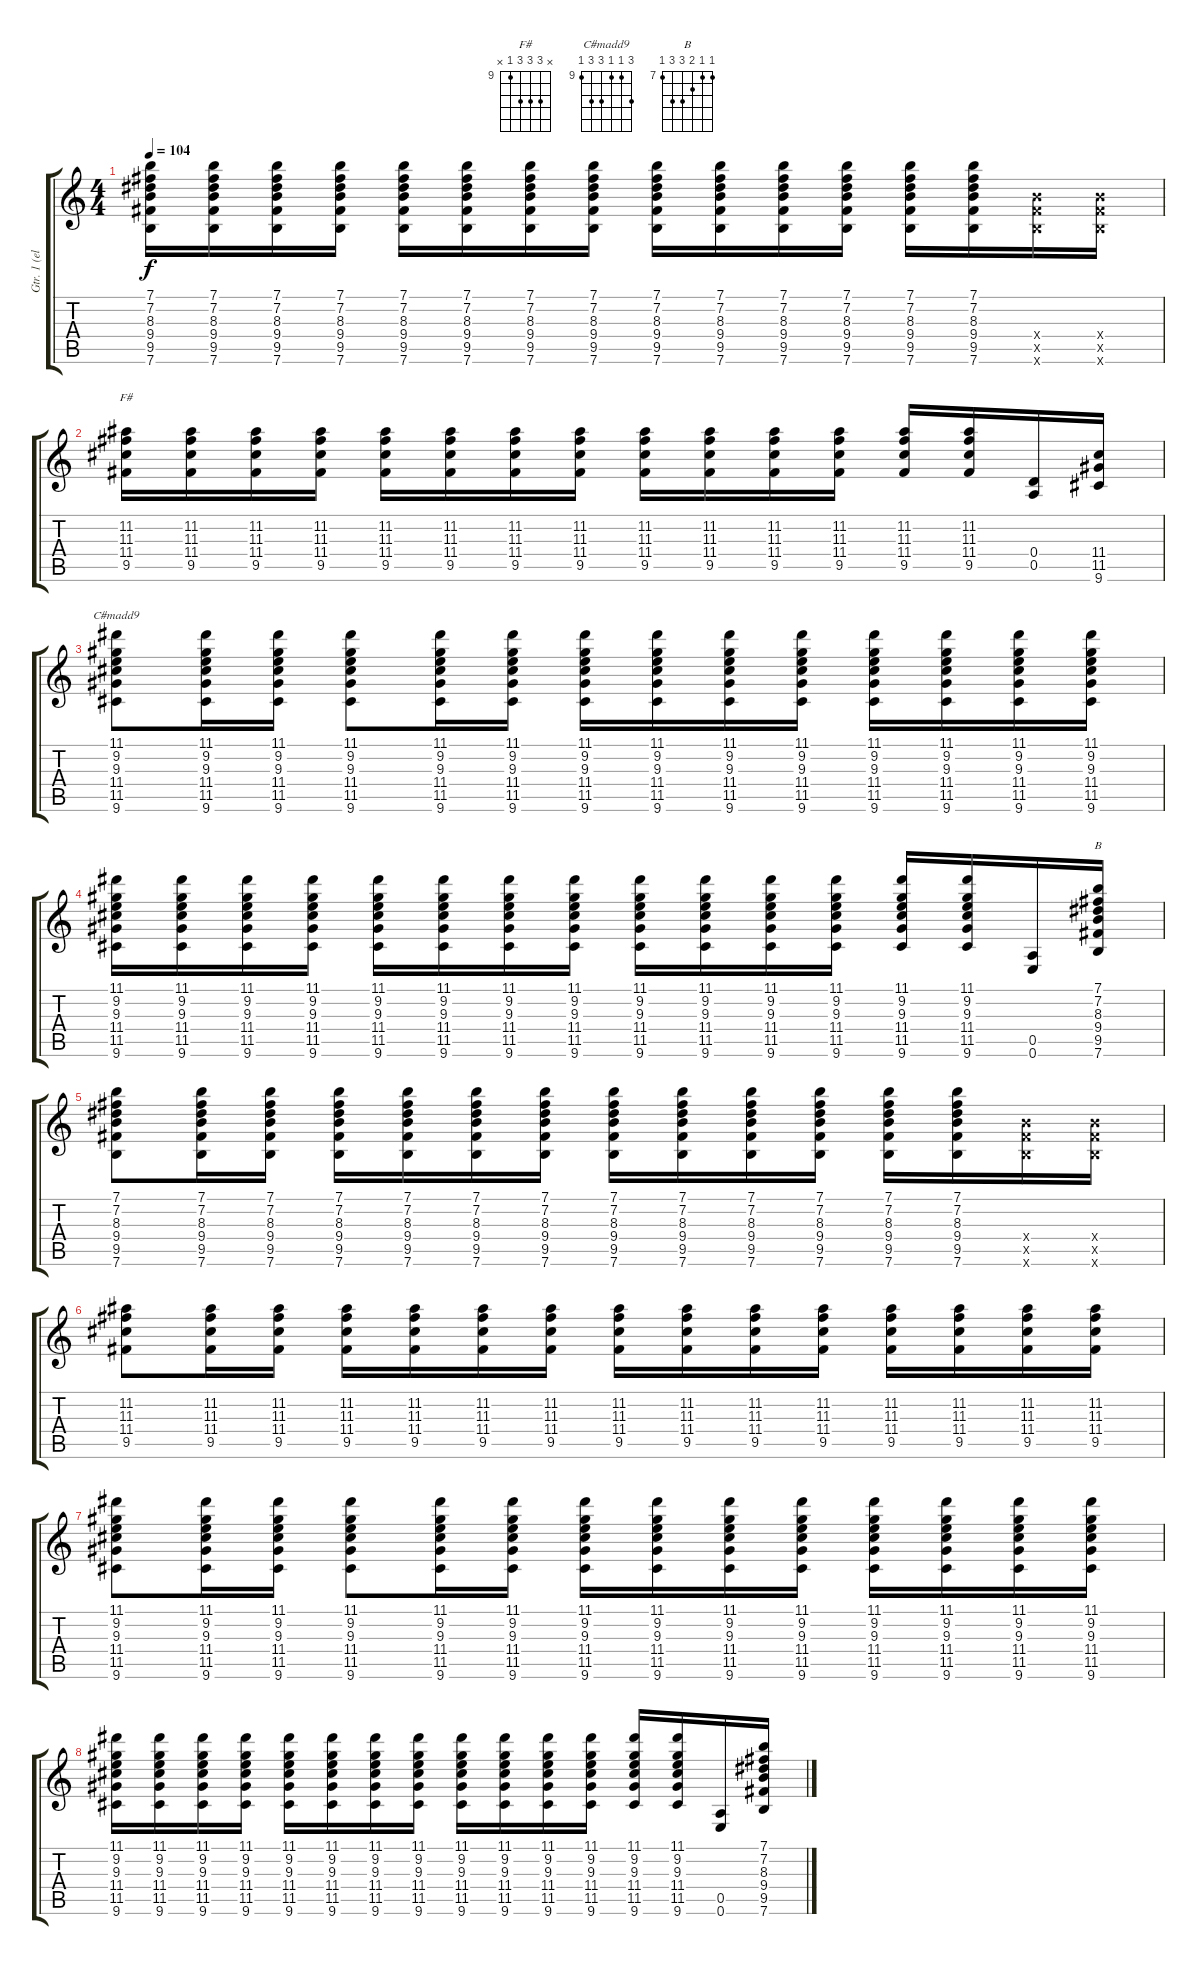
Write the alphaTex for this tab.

\track ("Gtr. 1 (elec.)" "Gtr. 1 (el") {instrument electricguitarclean}
\staff {score tabs}
\tuning (E4 B3 G3 D3 A2 E2) {hide}
\chord ("F#" x 11 11 11 9 x) {firstfret 9}
\chord ("C#madd9" 11 9 9 11 11 9) {firstfret 9}
\chord ("B" 7 7 8 9 9 7) {firstfret 7}
\ts (4 4)
\tempo 104
\clef g2
\ks c
(7.1 7.2 8.3 9.4 9.5 7.6).16{dy f} (7.1 7.2 8.3 9.4 9.5 7.6).16 (7.1 7.2 8.3 9.4 9.5 7.6).16 (7.1 7.2 8.3 9.4 9.5 7.6).16 (7.1 7.2 8.3 9.4 9.5 7.6).16 (7.1 7.2 8.3 9.4 9.5 7.6).16 (7.1 7.2 8.3 9.4 9.5 7.6).16 (7.1 7.2 8.3 9.4 9.5 7.6).16 (7.1 7.2 8.3 9.4 9.5 7.6).16 (7.1 7.2 8.3 9.4 9.5 7.6).16 (7.1 7.2 8.3 9.4 9.5 7.6).16 (7.1 7.2 8.3 9.4 9.5 7.6).16 (7.1 7.2 8.3 9.4 9.5 7.6).16 (7.1 7.2 8.3 9.4 9.5 7.6).16 (9.4{x} 9.5{x} 7.6{x}).16 (9.4{x} 9.5{x} 7.6{x}).16 |
(11.2 11.3 11.4 9.5).16{ch "F#"} (11.2 11.3 11.4 9.5).16 (11.2 11.3 11.4 9.5).16 (11.2 11.3 11.4 9.5).16 (11.2 11.3 11.4 9.5).16 (11.2 11.3 11.4 9.5).16 (11.2 11.3 11.4 9.5).16 (11.2 11.3 11.4 9.5).16 (11.2 11.3 11.4 9.5).16 (11.2 11.3 11.4 9.5).16 (11.2 11.3 11.4 9.5).16 (11.2 11.3 11.4 9.5).16 (11.2 11.3 11.4 9.5).16 (11.2 11.3 11.4 9.5).16 (0.4 0.5).16 (11.4 11.5 9.6).16 |
(11.1 9.2 9.3 11.4 11.5 9.6).8{ch "C#madd9"} (11.1 9.2 9.3 11.4 11.5 9.6).16 (11.1 9.2 9.3 11.4 11.5 9.6).16 (11.1 9.2 9.3 11.4 11.5 9.6).8 (11.1 9.2 9.3 11.4 11.5 9.6).16 (11.1 9.2 9.3 11.4 11.5 9.6).16 (11.1 9.2 9.3 11.4 11.5 9.6).16 (11.1 9.2 9.3 11.4 11.5 9.6).16 (11.1 9.2 9.3 11.4 11.5 9.6).16 (11.1 9.2 9.3 11.4 11.5 9.6).16 (11.1 9.2 9.3 11.4 11.5 9.6).16 (11.1 9.2 9.3 11.4 11.5 9.6).16 (11.1 9.2 9.3 11.4 11.5 9.6).16 (11.1 9.2 9.3 11.4 11.5 9.6).16 |
(11.1 9.2 9.3 11.4 11.5 9.6).16 (11.1 9.2 9.3 11.4 11.5 9.6).16 (11.1 9.2 9.3 11.4 11.5 9.6).16 (11.1 9.2 9.3 11.4 11.5 9.6).16 (11.1 9.2 9.3 11.4 11.5 9.6).16 (11.1 9.2 9.3 11.4 11.5 9.6).16 (11.1 9.2 9.3 11.4 11.5 9.6).16 (11.1 9.2 9.3 11.4 11.5 9.6).16 (11.1 9.2 9.3 11.4 11.5 9.6).16 (11.1 9.2 9.3 11.4 11.5 9.6).16 (11.1 9.2 9.3 11.4 11.5 9.6).16 (11.1 9.2 9.3 11.4 11.5 9.6).16 (11.1 9.2 9.3 11.4 11.5 9.6).16 (11.1 9.2 9.3 11.4 11.5 9.6).16 (0.5 0.6).16 (7.1 7.2 8.3 9.4 9.5 7.6).16{ch "B"} |
(7.1 7.2 8.3 9.4 9.5 7.6).8 (7.1 7.2 8.3 9.4 9.5 7.6).16 (7.1 7.2 8.3 9.4 9.5 7.6).16 (7.1 7.2 8.3 9.4 9.5 7.6).16 (7.1 7.2 8.3 9.4 9.5 7.6).16 (7.1 7.2 8.3 9.4 9.5 7.6).16 (7.1 7.2 8.3 9.4 9.5 7.6).16 (7.1 7.2 8.3 9.4 9.5 7.6).16 (7.1 7.2 8.3 9.4 9.5 7.6).16 (7.1 7.2 8.3 9.4 9.5 7.6).16 (7.1 7.2 8.3 9.4 9.5 7.6).16 (7.1 7.2 8.3 9.4 9.5 7.6).16 (7.1 7.2 8.3 9.4 9.5 7.6).16 (9.4{x} 9.5{x} 7.6{x}).16 (9.4{x} 9.5{x} 7.6{x}).16 |
(11.2 11.3 11.4 9.5).8 (11.2 11.3 11.4 9.5).16 (11.2 11.3 11.4 9.5).16 (11.2 11.3 11.4 9.5).16 (11.2 11.3 11.4 9.5).16 (11.2 11.3 11.4 9.5).16 (11.2 11.3 11.4 9.5).16 (11.2 11.3 11.4 9.5).16 (11.2 11.3 11.4 9.5).16 (11.2 11.3 11.4 9.5).16 (11.2 11.3 11.4 9.5).16 (11.2 11.3 11.4 9.5).16 (11.2 11.3 11.4 9.5).16 (11.2 11.3 11.4 9.5).16 (11.2 11.3 11.4 9.5).16 |
(11.1 9.2 9.3 11.4 11.5 9.6).8 (11.1 9.2 9.3 11.4 11.5 9.6).16 (11.1 9.2 9.3 11.4 11.5 9.6).16 (11.1 9.2 9.3 11.4 11.5 9.6).8 (11.1 9.2 9.3 11.4 11.5 9.6).16 (11.1 9.2 9.3 11.4 11.5 9.6).16 (11.1 9.2 9.3 11.4 11.5 9.6).16 (11.1 9.2 9.3 11.4 11.5 9.6).16 (11.1 9.2 9.3 11.4 11.5 9.6).16 (11.1 9.2 9.3 11.4 11.5 9.6).16 (11.1 9.2 9.3 11.4 11.5 9.6).16 (11.1 9.2 9.3 11.4 11.5 9.6).16 (11.1 9.2 9.3 11.4 11.5 9.6).16 (11.1 9.2 9.3 11.4 11.5 9.6).16 |
(11.1 9.2 9.3 11.4 11.5 9.6).16 (11.1 9.2 9.3 11.4 11.5 9.6).16 (11.1 9.2 9.3 11.4 11.5 9.6).16 (11.1 9.2 9.3 11.4 11.5 9.6).16 (11.1 9.2 9.3 11.4 11.5 9.6).16 (11.1 9.2 9.3 11.4 11.5 9.6).16 (11.1 9.2 9.3 11.4 11.5 9.6).16 (11.1 9.2 9.3 11.4 11.5 9.6).16 (11.1 9.2 9.3 11.4 11.5 9.6).16 (11.1 9.2 9.3 11.4 11.5 9.6).16 (11.1 9.2 9.3 11.4 11.5 9.6).16 (11.1 9.2 9.3 11.4 11.5 9.6).16 (11.1 9.2 9.3 11.4 11.5 9.6).16 (11.1 9.2 9.3 11.4 11.5 9.6).16 (0.5 0.6).16 (7.1 7.2 8.3 9.4 9.5 7.6).16
